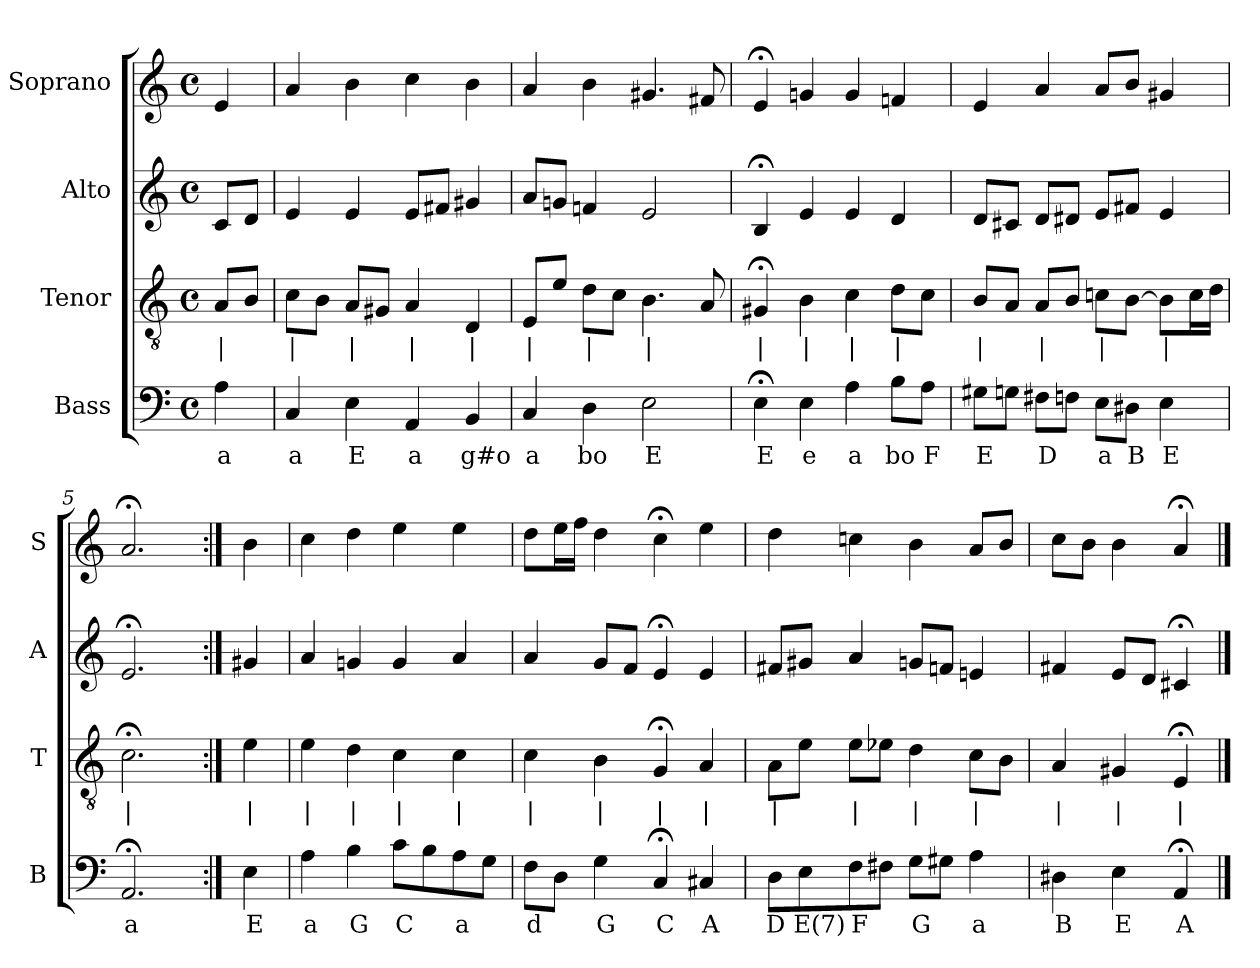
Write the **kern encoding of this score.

**kern	**text	**kern	**text	**kern	**kern
*part4	*part4	*part3	*part3	*part2	*part1
*staff4	*staff4	*staff3	*staff3	*staff2	*staff1
*I"Bass	*	*I"Tenor	*	*I"Alto	*I"Soprano
*I'B	*	*I'T	*	*I'A	*I'S
*clefF4	*	*clefGv2	*	*clefG2	*clefG2
*k[]	*	*k[]	*	*k[]	*k[]
*a:	*	*a:	*	*a:	*a:
*M4/4	*	*M4/4	*	*M4/4	*M4/4
*met(c)	*	*met(c)	*	*met(c)	*met(c)
*MM100	*	*MM100	*	*MM100	*MM100
=	=	=	=	=	=
4A	a	8AL	|	8cL	4e
.	.	8BJ	.	8dJ	.
=1	=1	=1	=1	=1	=1
4C	a	8cL	|	4e	4a
.	.	8BJ	.	.	.
4E	E	8AL	|	4e	4b
.	.	8G#XJ	.	.	.
4AA	a	4A	|	8eL	4cc
.	.	.	.	8f#XJ	.
4BB	g#o	4D	|	4g#X	4b
=2	=2	=2	=2	=2	=2
4C	a	8EL	|	8aL	4a
.	.	8eJ	.	8gnJ	.
4D	bo	8dL	|	4fn	4b
.	.	8cJ	.	.	.
2E	E	4.B	|	2e	4.g#X
.	.	8A	.	.	8f#X
=3	=3	=3	=3	=3	=3
4E;<	E	4G#X;<	|	4B;<	4e;<
4E	e	4B	|	4e	4gn
4A	a	4c	|	4e	4g
8BL	bo	8dL	|	4d	4fn
8AJ	F	8cJ	.	.	.
=4	=4	=4	=4	=4	=4
8G#XL	E	8BL	|	8dL	4e
8GnJ	.	8AJ	.	8c#XJ	.
8F#XL	D	8AL	|	8dL	4a
8FnJ	.	8BJ	.	8d#XJ	.
8EL	a	8cnL	|	8eL	8aL
8D#XJ	B	[8BJ	.	8f#XJ	8bJ
4E	E	8BL]	|	4e	4g#X
.	.	16cL	.	.	.
.	.	16dJJ	.	.	.
=5	=5	=5	=5	=5	=5
2.AA;<	a	2.c;<	|	2.e;<	2.a;<
=:|!	=:|!	=:|!	=:|!	=:|!	=:|!
4E	E	4e	|	4g#X	4b
=6	=6	=6	=6	=6	=6
4A	a	4e	|	4a	4cc
4B	G	4d	|	4gn	4dd
8cL	C	4c	|	4g	4ee
8B	.	.	.	.	.
8A	a	4c	|	4a	4ee
8GJ	.	.	.	.	.
=7	=7	=7	=7	=7	=7
8FL	d	4c	|	4a	8ddL
8DJ	.	.	.	.	16eeL
.	.	.	.	.	16ffJJ
4G	G	4B	|	8gL	4dd
.	.	.	.	8fJ	.
4C;<	C	4G;<	|	4e;<	4cc;<
4C#X	A	4A	|	4e	4ee
=8	=8	=8	=8	=8	=8
8DL	D	8AL	|	8f#XL	4dd
8E	E(7)	8eJ	.	8g#XJ	.
8F	F	8eL	|	4a	4ccn
8F#XJ	.	8e-XJ	.	.	.
8GL	G	4d	|	8gnL	4b
8G#XJ	.	.	.	8fnJ	.
4A	a	8cL	|	4en	8aL
.	.	8BJ	.	.	8bJ
=9	=9	=9	=9	=9	=9
4D#X	B	4A	|	4f#X	8ccL
.	.	.	.	.	8bJ
4E	E	4G#X	|	8eL	4b
.	.	.	.	8dJ	.
4AA;<	A	4E;<	|	4c#X;<	4a;<
==	==	==	==	==	==
*-	*-	*-	*-	*-	*-
